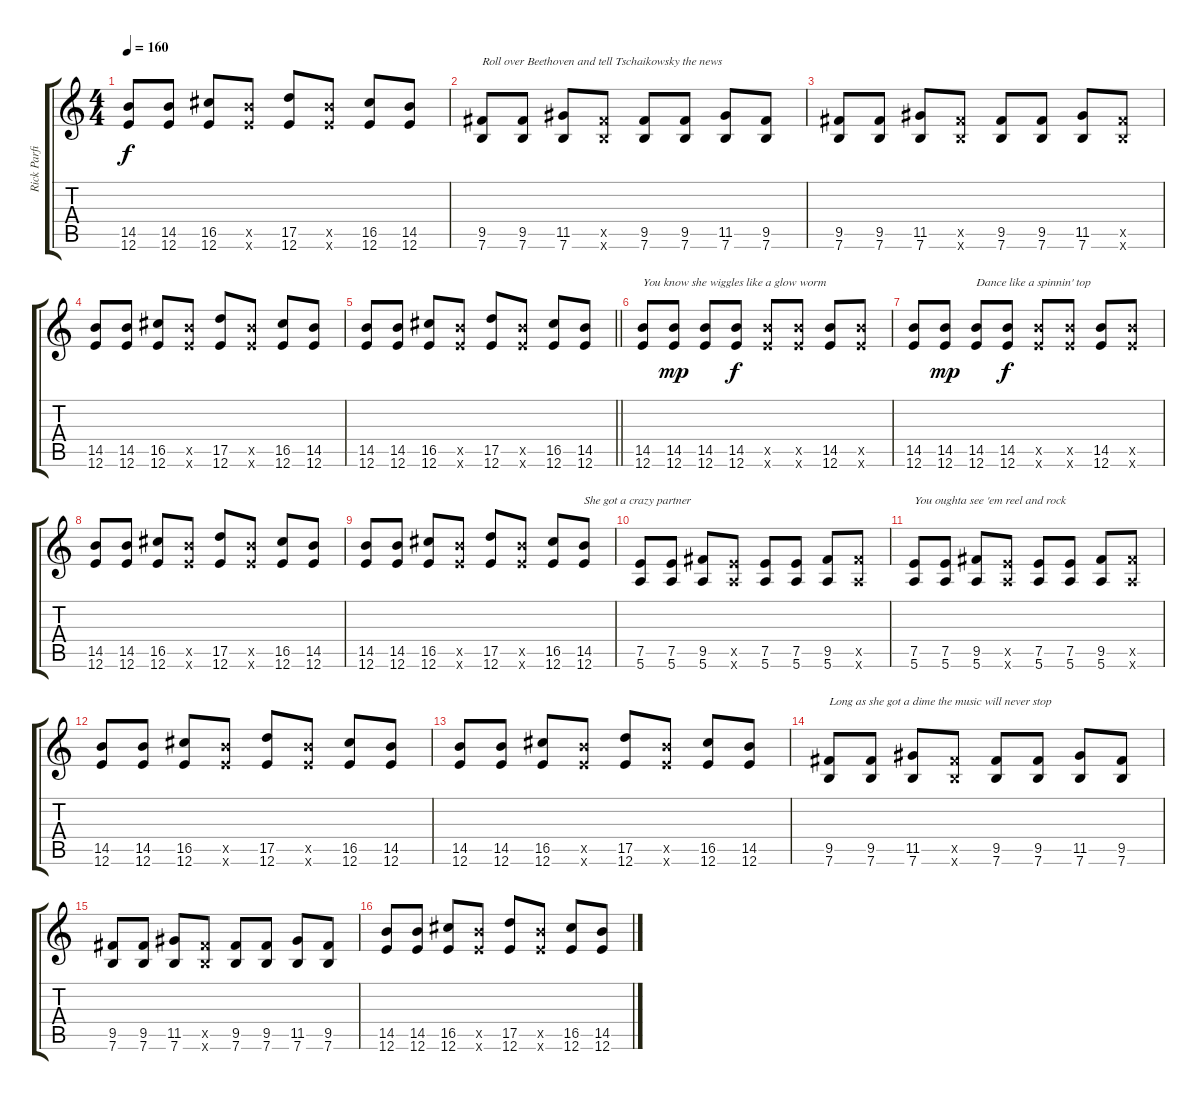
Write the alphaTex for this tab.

\track ("Rick Parfitt (Rythm Guitar/Lyrics)" "Rick Parfi") {instrument distortionguitar}
\staff {score tabs}
\tuning (E4 B3 G3 D3 A2 E2) {hide}
\ts (4 4)
\tempo 160
\clef g2
\ks c
(14.5 12.6).8{dy f} (14.5 12.6).8 (16.5 12.6).8 (14.5{x} 12.6{x}).8 (17.5 12.6).8 (14.5{x} 12.6{x}).8 (16.5 12.6).8 (14.5 12.6).8 |
(9.5 7.6).8{txt "Roll over Beethoven and tell Tschaikowsky the news"} (9.5 7.6).8 (11.5 7.6).8 (9.5{x} 7.6{x}).8 (9.5 7.6).8 (9.5 7.6).8 (11.5 7.6).8 (9.5 7.6).8 |
(9.5 7.6).8 (9.5 7.6).8 (11.5 7.6).8 (9.5{x} 7.6{x}).8 (9.5 7.6).8 (9.5 7.6).8 (11.5 7.6).8 (9.5{x} 7.6{x}).8 |
(14.5 12.6).8 (14.5 12.6).8 (16.5 12.6).8 (14.5{x} 12.6{x}).8 (17.5 12.6).8 (14.5{x} 12.6{x}).8 (16.5 12.6).8 (14.5 12.6).8 |
\barLineRight lightlight
(14.5 12.6).8 (14.5 12.6).8 (16.5 12.6).8 (14.5{x} 12.6{x}).8 (17.5 12.6).8 (14.5{x} 12.6{x}).8 (16.5 12.6).8 (14.5 12.6).8 |
(14.5 12.6).8{txt "You know she wiggles like a glow worm"} (14.5 12.6).8{dy mp} (14.5 12.6).8 (14.5 12.6).8{dy f} (14.5{x} 12.6{x}).8 (14.5{x} 12.6{x}).8 (14.5 12.6).8 (14.5{x} 12.6{x}).8 |
(14.5 12.6).8 (14.5 12.6).8{dy mp} (14.5 12.6).8{txt "Dance like a spinnin' top"} (14.5 12.6).8{dy f} (14.5{x} 12.6{x}).8 (14.5{x} 12.6{x}).8 (14.5 12.6).8 (14.5{x} 12.6{x}).8 |
(14.5 12.6).8 (14.5 12.6).8 (16.5 12.6).8 (14.5{x} 12.6{x}).8 (17.5 12.6).8 (14.5{x} 12.6{x}).8 (16.5 12.6).8 (14.5 12.6).8 |
(14.5 12.6).8 (14.5 12.6).8 (16.5 12.6).8 (14.5{x} 12.6{x}).8 (17.5 12.6).8 (14.5{x} 12.6{x}).8 (16.5 12.6).8 (14.5 12.6).8{txt "She got a crazy partner"} |
(7.5 5.6).8 (7.5 5.6).8 (9.5 5.6).8 (7.5{x} 5.6{x}).8 (7.5 5.6).8 (7.5 5.6).8 (9.5 5.6).8 (9.5{x} 5.6{x}).8 |
(7.5 5.6).8{txt "You oughta see 'em reel and rock"} (7.5 5.6).8 (9.5 5.6).8 (7.5{x} 5.6{x}).8 (7.5 5.6).8 (7.5 5.6).8 (9.5 5.6).8 (9.5{x} 5.6{x}).8 |
(14.5 12.6).8 (14.5 12.6).8 (16.5 12.6).8 (14.5{x} 12.6{x}).8 (17.5 12.6).8 (14.5{x} 12.6{x}).8 (16.5 12.6).8 (14.5 12.6).8 |
(14.5 12.6).8 (14.5 12.6).8 (16.5 12.6).8 (14.5{x} 12.6{x}).8 (17.5 12.6).8 (14.5{x} 12.6{x}).8 (16.5 12.6).8 (14.5 12.6).8 |
(9.5 7.6).8{txt "Long as she got a dime the music will never stop"} (9.5 7.6).8 (11.5 7.6).8 (9.5{x} 7.6{x}).8 (9.5 7.6).8 (9.5 7.6).8 (11.5 7.6).8 (9.5 7.6).8 |
(9.5 7.6).8 (9.5 7.6).8 (11.5 7.6).8 (9.5{x} 7.6{x}).8 (9.5 7.6).8 (9.5 7.6).8 (11.5 7.6).8 (9.5 7.6).8 |
(14.5 12.6).8 (14.5 12.6).8 (16.5 12.6).8 (14.5{x} 12.6{x}).8 (17.5 12.6).8 (14.5{x} 12.6{x}).8 (16.5 12.6).8 (14.5 12.6).8
